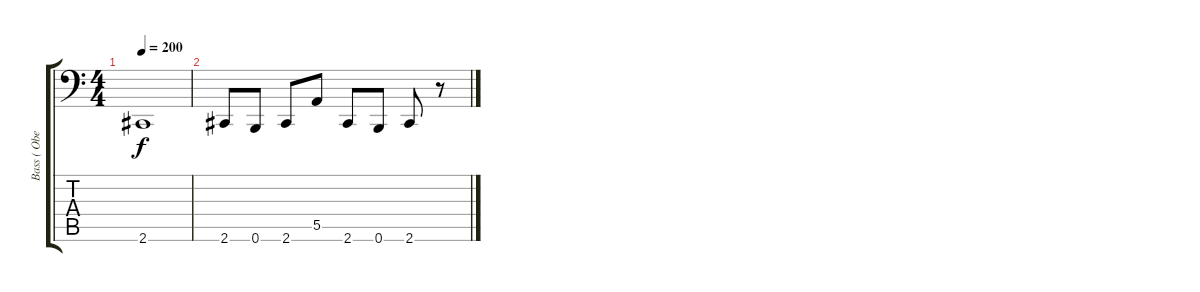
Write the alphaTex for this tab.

\track ("Bass ( Obeast )" "Bass ( Obe") {instrument electricbassfinger}
\staff {score tabs}
\tuning (C3 G2 D2 A1 E1 B0) {hide}
\ts (4 4)
\tempo 200
\clef f4
\ks c
2.6{t}.1{dy f} |
2.6.8 0.6.8 2.6.8 5.5.8 2.6.8 0.6.8 2.6.8 r.8
